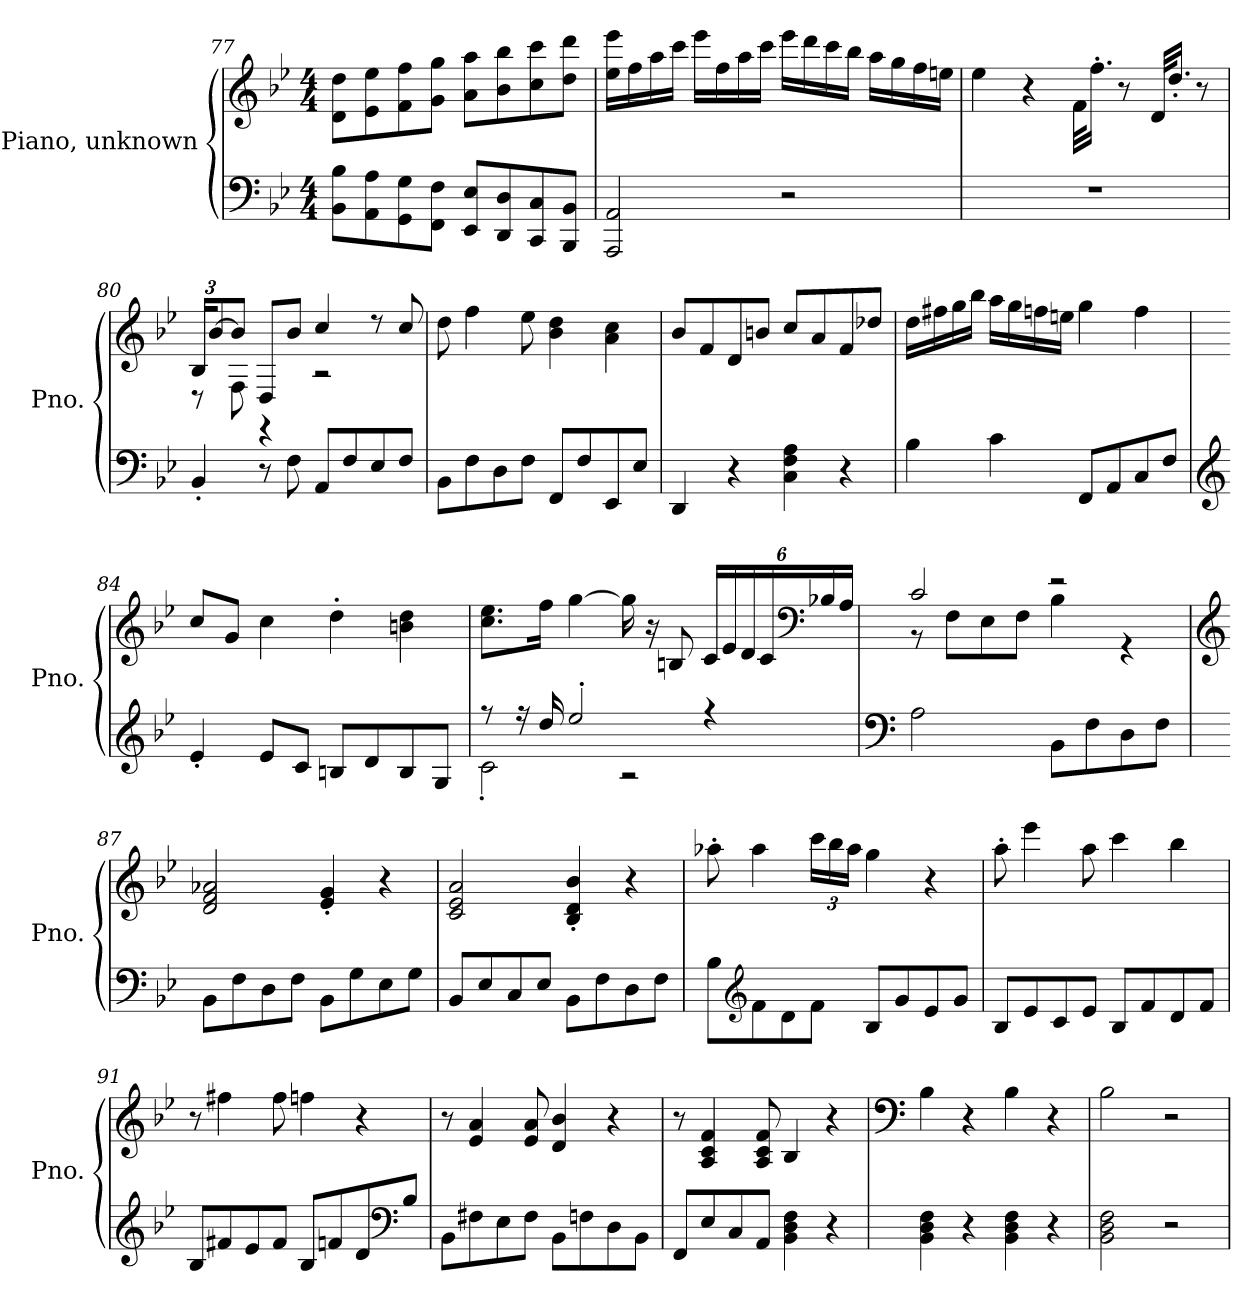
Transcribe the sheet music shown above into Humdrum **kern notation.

**kern	**kern
*part1	*part1
*staff2	*staff1
*I"Piano, unknown	*
*I'Pno.	*
!!LO:LB:g=z
*clefF4	*clefG2
*k[b-e-]	*k[b-e-]
*M4/4	*M4/4
=77	=77
8BB-\ 8B-\L	8d\ 8dd\L
8AA\ 8A\	8e-\ 8ee-\
8GG\ 8G\	8f\ 8ff\
8FF\ 8F\J	8g\ 8gg\J
8EE-/ 8E-/L	8a\ 8aa\L
8DD/ 8D/	8b-\ 8bb-\
8CC/ 8C/	8cc\ 8ccc\
8BBB-/ 8BB-/J	8dd\ 8ddd\J
=78	=78
2AAA/ 2AA/	16ee-\ 16eee-\LL
.	16ff\
.	16aa\
.	16ccc\JJ
.	16eee-\LL
.	16ff\
.	16aa\
.	16ccc\JJ
2r	16eee-\LL
.	16ddd\
.	16ccc\
.	16bb-\JJ
.	16aa\LL
.	16gg\
.	16ff\
.	16een\JJ
=79	=79
1r	4ee-\
.	4r
.	32f\KLL
.	16.ff'\JJ
.	8r
.	32d/KLL
.	16.dd'/JJ
.	8r
!!LO:LB:g=z
=80	=80
*	*Xbrackettup
*	*^
4BB-'/	24B-/KL	8r
.	[12b-/	.
.	8b-/J]	8F\
8r	8D/L	4r
8F\	8b-/J	.
8AA/L	4cc/	2r
8F/	.	.
8E-/	8r	.
8F/J	8cc/	.
*	*v	*v
=81	=81
8BB-\L	8dd\
8F\	4ff\
8D\	.
8F\J	8ee-\
8FF/L	4b-\ 4dd\
8F/	.
8EE-/	4a\ 4cc\
8E-/J	.
=82	=82
4DD/	8b-/L
.	8f/
4r	8d/
.	8bn/J
4C\ 4F\ 4A\	8cc/L
.	8a/
4r	8f/
.	8dd-X/J
=83	=83
4B-\	16dd\LL
.	16ff#X\
.	16gg\
.	16bb-\JJ
4c\	16aa\LL
.	16gg\
.	16ffn\
.	16een\JJ
8FF/L	4gg\
8AA/	.
8C/	4ff\
8F/J	.
!!LO:LB:g=z
=84	=84
*clefG2	*
4e-'/	8cc/L
.	8g/J
8e-/L	4cc\
8c/J	.
8Bn/L	4dd'\
8d/	.
8B/	4bn\ 4dd\
8G/J	.
=85	=85
*^	*
8r	2c'\	8.cc\ 8.ee-\L
16r	.	.
16dd/	.	16ff\Jk
2ee-'/	.	[4gg\
.	2r	16gg\]
.	.	16r
.	.	8Bn/
4r	.	24c/LL
.	.	24e-/
.	.	24d/
.	.	24c/
*	*	*clefF4
.	.	24B-X/
.	.	24A/JJ
*v	*v	*
=86	=86
*clefF4	*
*	*^
2A\	2c/	8r
.	.	8F\L
.	.	8E-\
.	.	8F\J
8BB-\L	2r	4B-\
8F\	.	.
8D\	.	4r
8F\J	.	.
*	*v	*v
!!LO:LB:g=z
=87	=87
*	*clefG2
8BB-\L	2d/ 2f/ 2a-X/
8F\	.
8D\	.
8F\J	.
8BB-\L	4e-/' 4g/'
8G\	.
8E-\	4r
8G\J	.
=88	=88
8BB-/L	2c/ 2e-/ 2a/
8E-/	.
8C/	.
8E-/J	.
8BB-\L	4B-/' 4d/' 4b-/'
8F\	.
8D\	4r
8F\J	.
=89	=89
8B-\L	8aa-X'\
*clefG2	*
8f\	4aa-\
8d\	.
8f\J	24ccc\LL
.	24bb-\
.	24aa-\JJ
8B-/L	4gg\
8g/	.
8e-/	4r
8g/J	.
=90	=90
8B-/L	8aa'\
8e-/	4eee-\
8c/	.
8e-/J	8aa\
8B-/L	4ccc\
8f/	.
8d/	4bb-\
8f/J	.
!!LO:PB:g=z
=91	=91
8B-/L	8r
8f#X/	4ff#X\
8e-/	.
8f#/J	8ff#\
8B-/L	4ffn\
8fn/	.
8d/	4r
*clefF4	*
8B-/J	.
=92	=92
8BB-\L	8r
8F#X\	4e-/ 4a/
8E-\	.
8F#\J	8e-/ 8a/
8BB-\L	4d/ 4b-/
8Fn\	.
8D\	4r
8BB-\J	.
=93	=93
8FF/L	8r
8E-/	4A/ 4c/ 4f/
8C/	.
8AA/J	8A/ 8c/ 8f/
4BB-\ 4D\ 4F\	4B-/
4r	4r
=94	=94
*	*clefF4
4BB-\ 4D\ 4F\	4B-\
4r	4r
4BB-\ 4D\ 4F\	4B-\
4r	4r
=95	=95
2BB-\ 2D\ 2F\	2B-\
2r	2r
=	=
*-	*-
